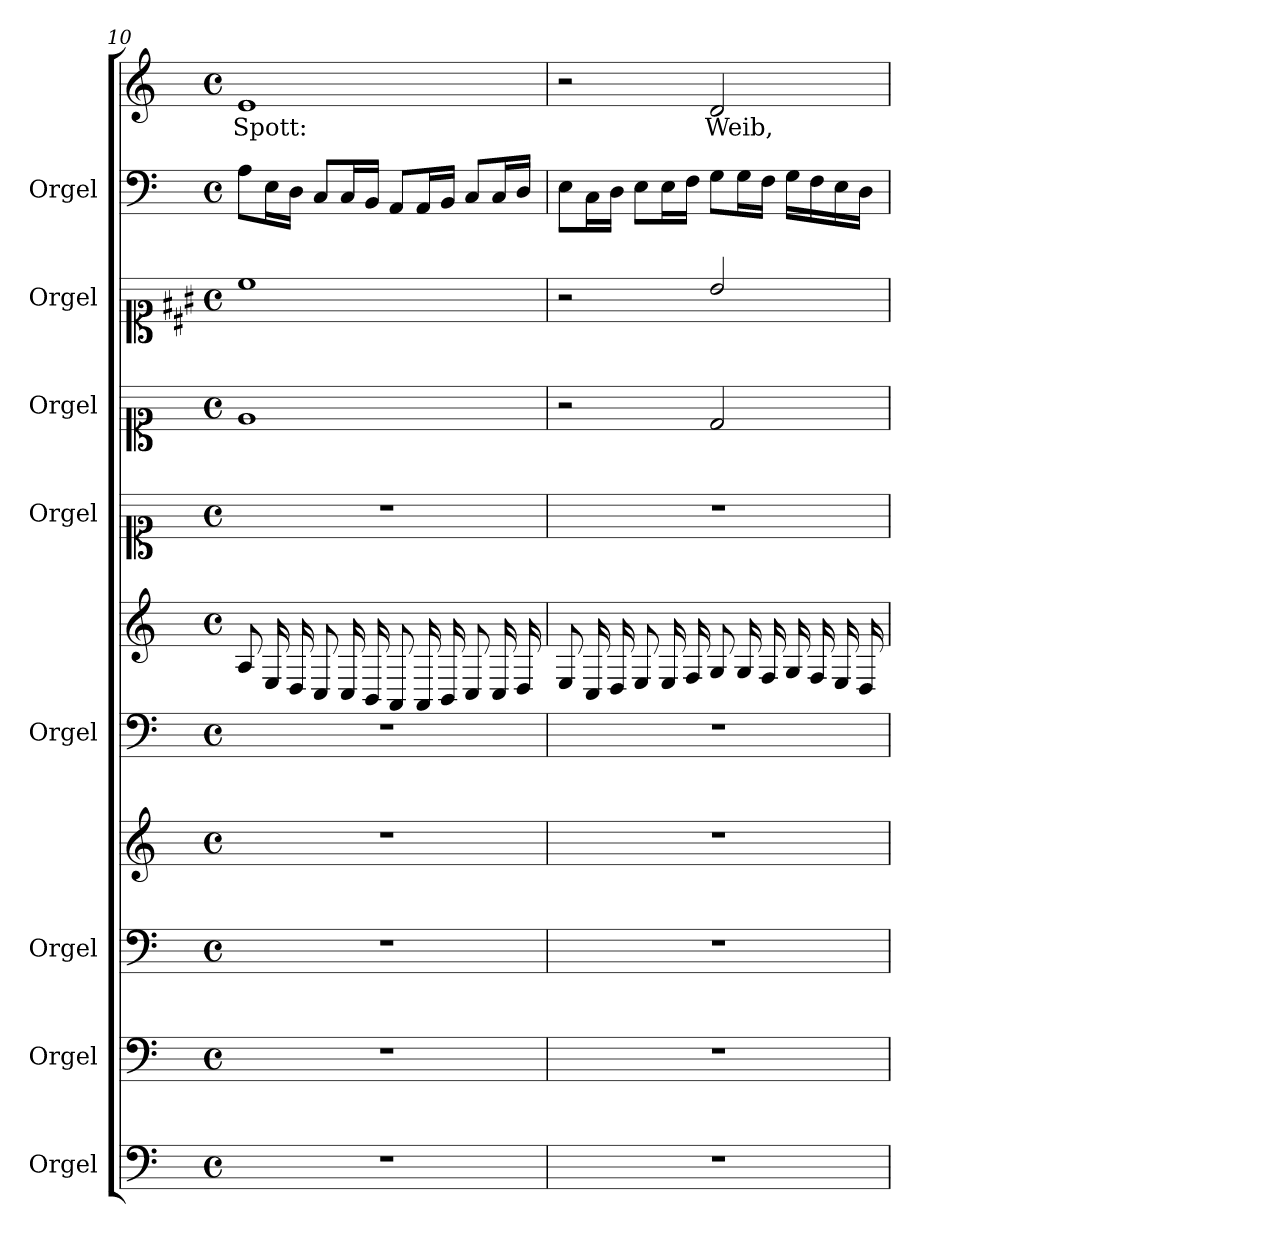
**kern	**kern	**kern	**kern	**kern	**kern	**kern	**kern	**kern	**kern	**kern	**text
*part8	*part7	*part6	*part6	*part5	*part5	*part4	*part3	*part2	*part1	*part1	*part1
*staff11	*staff10	*staff9	*staff8	*staff7	*staff6	*staff5	*staff4	*staff3	*staff2	*staff1	*staff1
*I"Orgel	*I"Orgel	*I"Orgel	*	*I"Orgel	*	*I"Orgel	*I"Orgel	*I"Orgel	*I"Orgel	*	*
*clefF4	*clefF4	*clefF4	*clefG2	*clefF4	*clefG2	*clefC1	*clefC1	*clefC1	*clefF4	*clefG2	*
*	*	*	*	*	*	*	*	*ITrd5c9	*	*	*
*k[]	*k[]	*k[]	*k[]	*k[]	*k[]	*k[]	*k[]	*k[]	*k[]	*k[]	*
*M4/4	*M4/4	*M4/4	*M4/4	*M4/4	*M4/4	*M4/4	*M4/4	*M4/4	*M4/4	*M4/4	*
*met(c)	*met(c)	*met(c)	*met(c)	*met(c)	*met(c)	*met(c)	*met(c)	*met(c)	*met(c)	*met(c)	*
=10	=10	=10	=10	=10	=10	=10	=10	=10	=10	=10	=10
!	!	!	!	!	!	!	!	!	!	!	!LO:LY:b
1r	1r	1r	1r	1r	8A/	1r	1e	1e	8A\L	1e	Spott:
.	.	.	.	.	16E/	.	.	.	16E\L	.	.
.	.	.	.	.	16D/	.	.	.	16D\JJ	.	.
.	.	.	.	.	8C/	.	.	.	8C/L	.	.
.	.	.	.	.	16C/	.	.	.	16C/L	.	.
.	.	.	.	.	16BB/	.	.	.	16BB/JJ	.	.
.	.	.	.	.	8AA/	.	.	.	8AA/L	.	.
.	.	.	.	.	16AA/	.	.	.	16AA/L	.	.
.	.	.	.	.	16BB/	.	.	.	16BB/JJ	.	.
.	.	.	.	.	8C/	.	.	.	8C/L	.	.
.	.	.	.	.	16C/	.	.	.	16C/L	.	.
.	.	.	.	.	16D/	.	.	.	16D/JJ	.	.
!!LO:LB:g=z
=11	=11	=11	=11	=11	=11	=11	=11	=11	=11	=11	=11
1r	1r	1r	1r	1r	8E/	1r	2r	2r	8E\L	2r	.
.	.	.	.	.	16C/	.	.	.	16C\L	.	.
.	.	.	.	.	16D/	.	.	.	16D\JJ	.	.
.	.	.	.	.	8E/	.	.	.	8E\L	.	.
.	.	.	.	.	16E/	.	.	.	16E\L	.	.
.	.	.	.	.	16F/	.	.	.	16F\JJ	.	.
!	!	!	!	!	!	!	!	!	!	!	!LO:LY:b
.	.	.	.	.	8G/	.	2d/	2d/	8G\L	2d/	Weib,
.	.	.	.	.	16G/	.	.	.	16G\L	.	.
.	.	.	.	.	16F/	.	.	.	16F\JJ	.	.
.	.	.	.	.	16G/	.	.	.	16G\LL	.	.
.	.	.	.	.	16F/	.	.	.	16F\	.	.
.	.	.	.	.	16E/	.	.	.	16E\	.	.
.	.	.	.	.	16D/	.	.	.	16D\JJ	.	.
=	=	=	=	=	=	=	=	=	=	=	=
*-	*-	*-	*-	*-	*-	*-	*-	*-	*-	*-	*-
